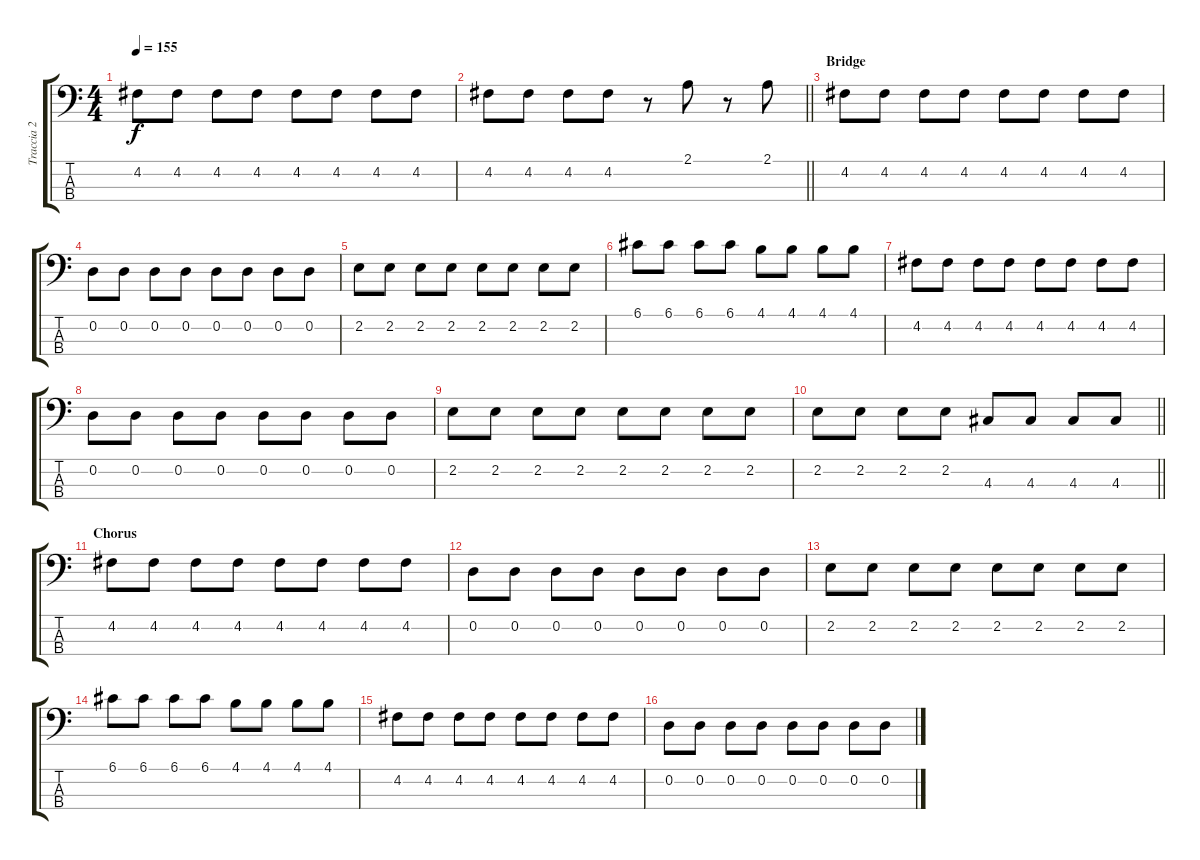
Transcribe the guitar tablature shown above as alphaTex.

\track ("Traccia 2" "Traccia 2") {instrument electricbasspick}
\staff {score tabs}
\tuning (G2 D2 A1 E1) {hide}
\ts (4 4)
\tempo 155
\clef f4
\ks c
4.2.8{dy f} 4.2.8 4.2.8 4.2.8 4.2.8 4.2.8 4.2.8 4.2.8 |
\barLineRight lightlight
4.2.8 4.2.8 4.2.8 4.2.8 r.8 2.1.8 r.8 2.1.8 |
\section ("" "Bridge")
4.2.8 4.2.8 4.2.8 4.2.8 4.2.8 4.2.8 4.2.8 4.2.8 |
0.2.8 0.2.8 0.2.8 0.2.8 0.2.8 0.2.8 0.2.8 0.2.8 |
2.2.8 2.2.8 2.2.8 2.2.8 2.2.8 2.2.8 2.2.8 2.2.8 |
6.1.8 6.1.8 6.1.8 6.1.8 4.1.8 4.1.8 4.1.8 4.1.8 |
4.2.8 4.2.8 4.2.8 4.2.8 4.2.8 4.2.8 4.2.8 4.2.8 |
0.2.8 0.2.8 0.2.8 0.2.8 0.2.8 0.2.8 0.2.8 0.2.8 |
2.2.8 2.2.8 2.2.8 2.2.8 2.2.8 2.2.8 2.2.8 2.2.8 |
\barLineRight lightlight
2.2.8 2.2.8 2.2.8 2.2.8 4.3.8 4.3.8 4.3.8 4.3.8 |
\section ("" "Chorus")
4.2.8 4.2.8 4.2.8 4.2.8 4.2.8 4.2.8 4.2.8 4.2.8 |
0.2.8 0.2.8 0.2.8 0.2.8 0.2.8 0.2.8 0.2.8 0.2.8 |
2.2.8 2.2.8 2.2.8 2.2.8 2.2.8 2.2.8 2.2.8 2.2.8 |
6.1.8 6.1.8 6.1.8 6.1.8 4.1.8 4.1.8 4.1.8 4.1.8 |
4.2.8 4.2.8 4.2.8 4.2.8 4.2.8 4.2.8 4.2.8 4.2.8 |
0.2.8 0.2.8 0.2.8 0.2.8 0.2.8 0.2.8 0.2.8 0.2.8
